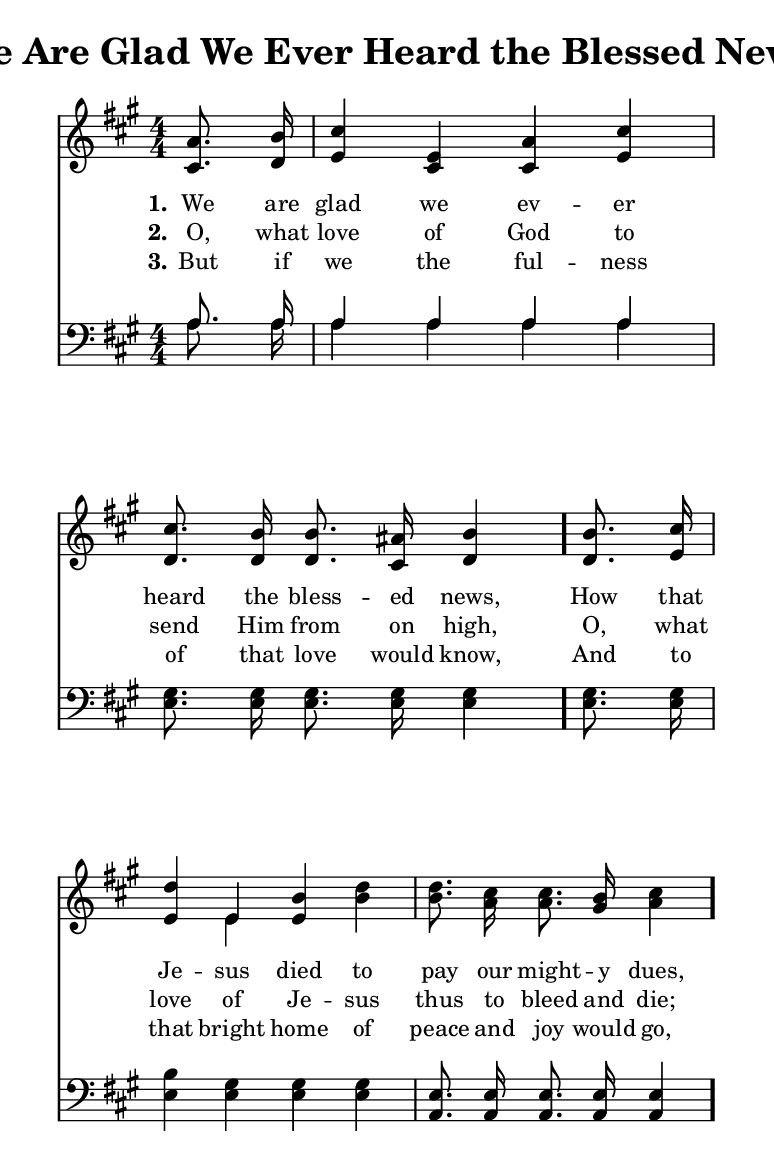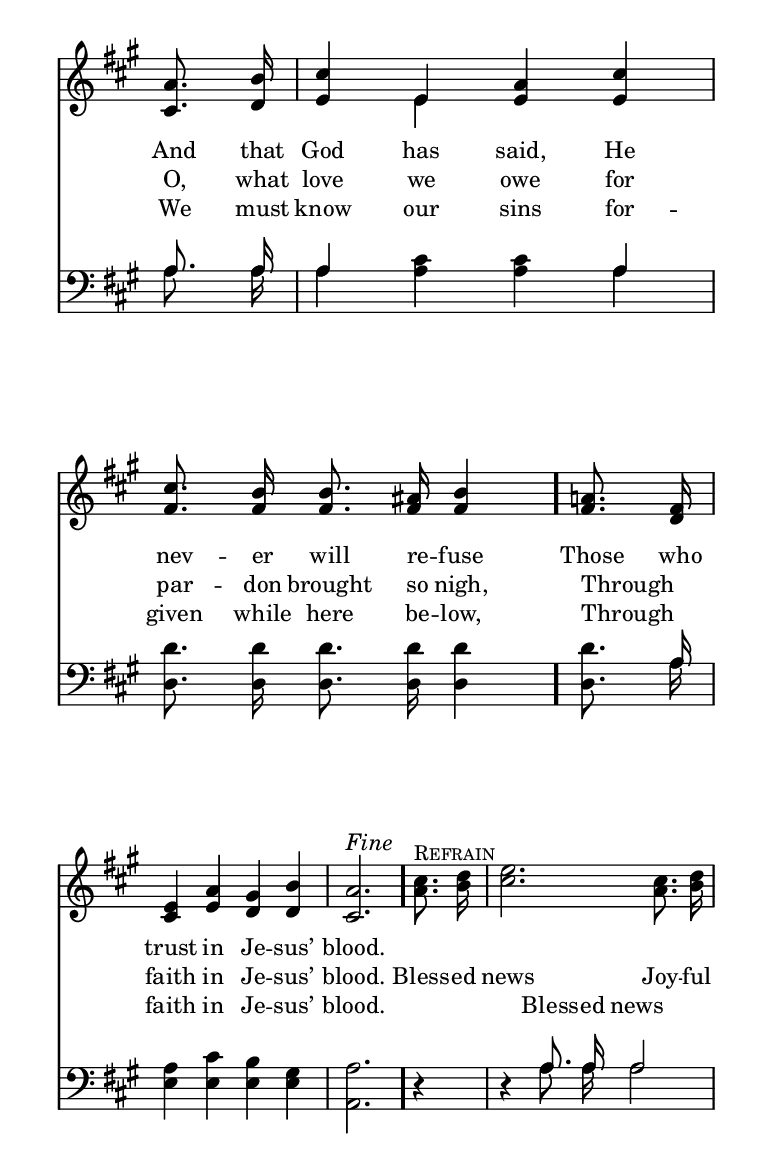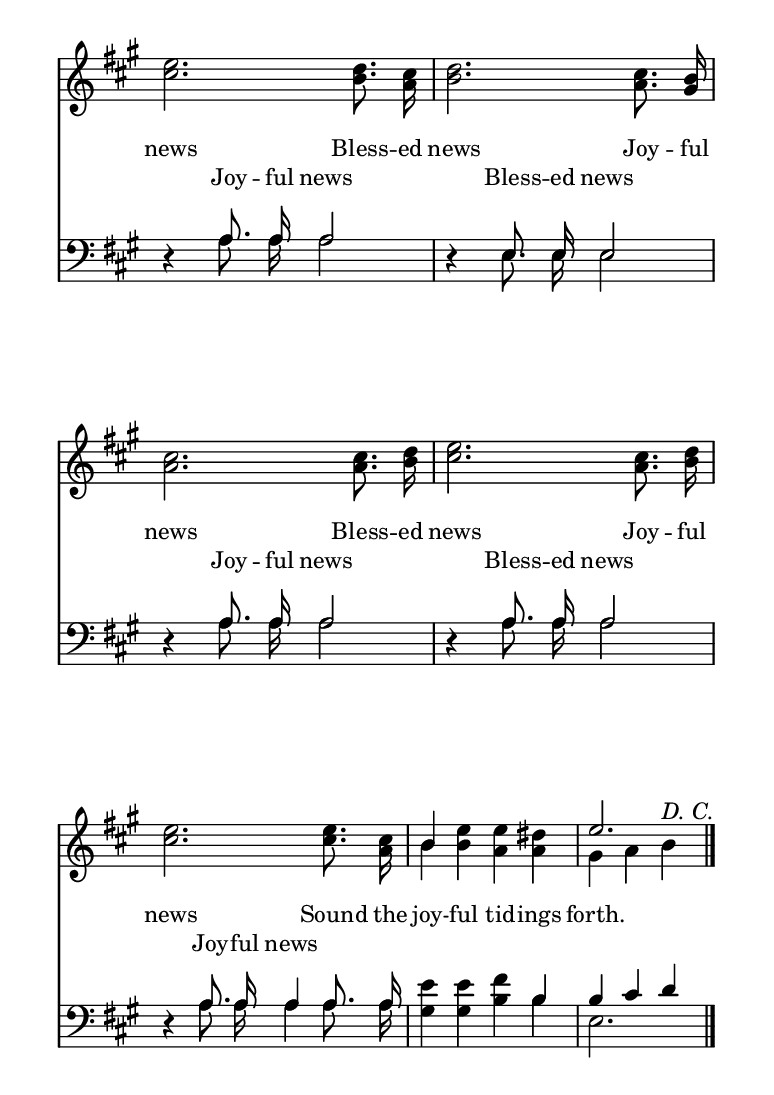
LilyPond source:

\include "common/global.ily"
\paper {
  \include "common/paper.ily"
  %ragged-bottom = ##t
  ragged-last-bottom = ##t
  %systems-per-page = ##f
  page-count = #(cond (is-eogsized 2) (#t #f))
}

\header{
  hymnnumber = "365"
  title = "We Are Glad We Ever Heard the Blessed News"
  tunename = "Marching On"
  meter = ""
  poet = ""
  composer = ""
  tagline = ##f
}

global = {
  \include "common/overrides.ily"
  \override Staff.TimeSignature.style = #'numbered
  \time 4/4
  \override Score.MetronomeMark.transparent = ##t % hide all fermata changes too
  \tempo 4=90
  \key a \major
  \partial 4
  \autoBeamOff
}

patternA = { c8. c16 | c4 c c c | c8. c16 c8. c16 c4 }
patternB = { c8. c16 | c4 c c c | c2. }

patternC = { c8. c16 | c2. }
patternD = { r4 c8. c16 c2 }

notesSopranoFirst = {
\relative c'' {

  \changePitch \patternA { a b | cis e, a cis | cis b b ais b }
  \changePitch \patternA { b cis | d e, b' d | d cis cis b cis }
  \changePitch \patternA { a b | cis e, a cis | cis b b ais b }
  \changePitch \patternB { a fis | e a gis b | a^\markup{\italic Fine} }

}
}

notesSoprano = {
\global
\relative c'' {

  \notesSopranoFirst

  << s^\markup { \small \caps "Refrain" }
  \changePitch \patternC { cis d | e } >>
  \changePitch \patternC { cis d | e }
  \changePitch \patternC { d cis | d }
  \changePitch \patternC { cis b | cis }
  \changePitch \patternC { cis d | e }
  \changePitch \patternC { cis d | e }
  \changePitch \patternB { e cis | b e e dis | e }

  \bar "|."

}
}

notesAltoFirst = {
\relative e' {

  \changePitch \patternA { cis d | e cis cis e | d d d cis d }
  \changePitch \patternA { d e | e e e b' | b a a gis a }
  \changePitch \patternA { cis, d | e e e e | fis fis fis fis fis }
  \changePitch \patternB { fis d | cis e d d | cis }

}
}

notesAlto = {
\global
\relative e' {

  \notesAltoFirst

  \changePitch \patternC { a b | cis }
  \changePitch \patternC { a b | cis }
  \changePitch \patternC { b a | b }
  \changePitch \patternC { a gis | a }
  \changePitch \patternC { a b | cis }
  \changePitch \patternC { a b | cis }
  \changePitch \patternB { cis a | b b a a | } gis4 a b^\markup{\italic{D. C.}}

}
}

notesTenorFirst = {
\relative a {

  \changePitch \patternA { a a | a a a a | gis gis gis gis gis }
  \changePitch \patternA { gis gis | b gis gis gis | e e e e e }
  \changePitch \patternA { a a | a cis cis a | d d d d d }
  \changePitch \patternB { d a | a cis b gis | a }

}
}

notesTenor = {
\global
\relative a {

  \notesTenorFirst

  r4 |
  \changePitch \patternD { a a a | }
  \changePitch \patternD { a a a | }
  \changePitch \patternD { e e e | }
  \changePitch \patternD { a a a | }
  \changePitch \patternD { a a a | }
  \changePitch \patternD { a a } a4
  \changePitch \patternB { a a | e' e fis b, | } b4 cis d

}
}

notesBassFirst = {
\relative f {

  \changePitch \patternA { a a | a a a a | e e e e e }
  \changePitch \patternA { e e | e e e e | a, a a a a }
  \changePitch \patternA { a' a | a a a a | d, d d d d }
  \changePitch \patternB { d a' | e e e e | a, }

}
}

notesBass = {
\global
\relative f {

  \notesBassFirst

  r4 |
  \changePitch \patternD { a a a | }
  \changePitch \patternD { a a a | }
  \changePitch \patternD { e e e | }
  \changePitch \patternD { a a a | }
  \changePitch \patternD { a a a | }
  \changePitch \patternD { a a } a4
  \changePitch \patternB { a a | gis gis b b | e, }

}
}

Refrain = \lyricmode {

Bless -- ed news
Joy -- ful news
%{HIDE>%} Bless -- ed news %{<HIDE%}
%{HIDE>%} Joy -- ful news %{<HIDE%}
%{HIDE>%} Bless -- ed news %{<HIDE%}
%{HIDE>%} Joy -- ful news %{<HIDE%}
Sound the joy -- ful tid -- ings forth. \bar "."

}

underWords = \lyricmode {

\repeat unfold 40 \skip 4
Bless -- ed news
Joy -- ful news
Bless -- ed news
Joy -- ful news
Bless -- ed news
Joy -- ful news

}

wordsA = \lyricmode {
\set stanza = "1."

We are glad we ev -- er heard the bless -- ed news, \bar "."
How that Je -- sus died to pay our might -- y dues, \bar "."
And that God has said, He nev -- er will re -- fuse \bar "."
Those who trust in Je -- sus’ blood. \bar "."

}

wordsB = \lyricmode {
\set stanza = "2."

O, what love of God to send Him from on high,
O, what love of Je -- sus thus to bleed and die;
O, what love we owe for par -- don brought so nigh,
Through _ faith in Je -- sus’ blood.

\Refrain

}

wordsC = \lyricmode {
\set stanza = "3."

But if we the ful -- ness of that love would know,
And to that bright home of peace and joy would go,
We must know our sins for -- given while here be -- low,
Through _ faith in Je -- sus’ blood.

}

\score {
  \context ChoirStaff <<
    \context Staff = upper <<
      \set Staff.autoBeaming = ##f
      \set ChoirStaff.systemStartDelimiter = #'SystemStartBar
      \set ChoirStaff.printPartCombineTexts = ##f
      \partcombine #'(2 . 9) \notesSoprano \notesAlto
      \context NullVoice = sopranos { \voiceOne << \notesSoprano >> }
      \context NullVoice = altos { \voiceTwo << \notesAlto >> }
      \context Lyrics = one   \lyricsto sopranos \wordsA
      \context Lyrics = two   \lyricsto sopranos \wordsB
      \context Lyrics = three \lyricsto sopranos \wordsC
    >>
    \context Staff = men <<
      \set Staff.autoBeaming = ##f
      \clef bass
      \set ChoirStaff.printPartCombineTexts = ##f
      \partcombine #'(2 . 9) \notesTenor \notesBass
      \context NullVoice = tenors { \voiceOne << \notesTenor >> }
      \context NullVoice = basses { \voiceTwo << \notesBass >> }
      \context Lyrics = three \with { alignAboveContext = men } \lyricsto tenors \underWords
    >>
  >>
  \layout {
    \include "common/layout.ily"
  }
}

\score {
  \context ChoirStaff <<
    \context Staff = upper <<
      \context Voice = sopranos { \voiceOne { \notesSoprano \notesSopranoFirst } }
      \context Voice = altos { \voiceTwo { \notesAlto \notesAltoFirst } }
    >>
    \context Staff = men <<
      \context Voice = tenors { \voiceOne { \notesTenor \notesTenorFirst } }
      \context Voice = basses { \voiceTwo { \notesBass \notesBassFirst } }
    >>
  >>
  \midi{
    \include "common/midi.ily"
  }
}

\version "2.19.49"  % necessary for upgrading to future LilyPond versions.

% vi:set et ts=2 sw=2 ai nocindent syntax=lilypond:
